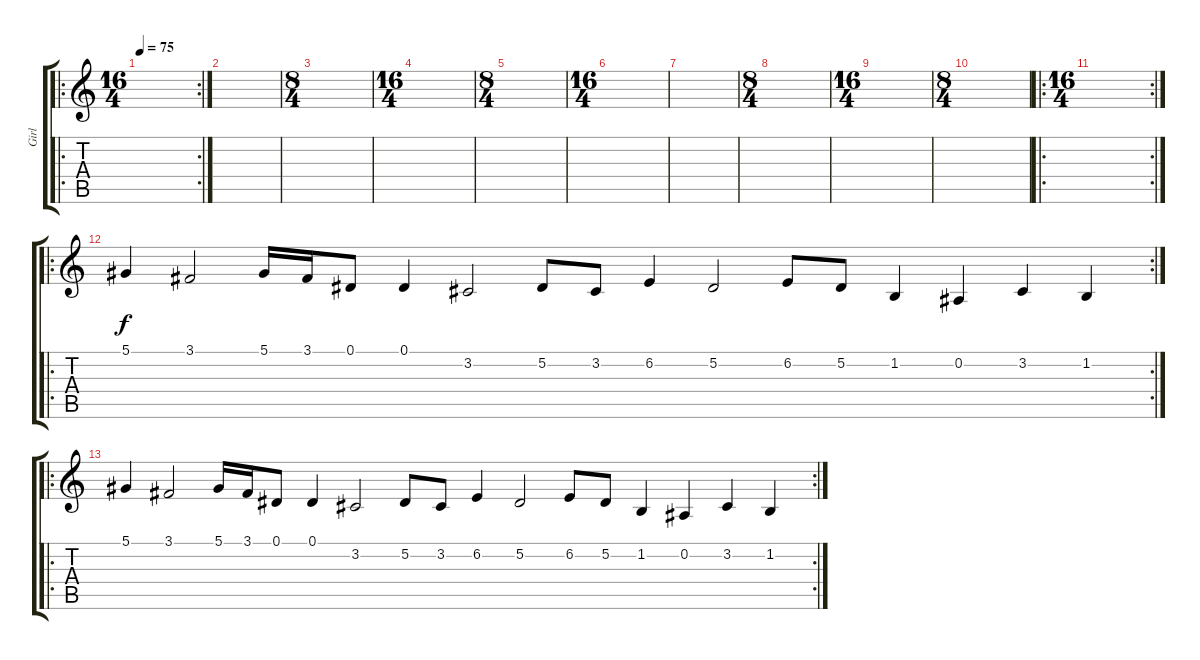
\track ("Girl" "Girl") {instrument synthvoice}
\staff {score tabs}
\tuning (Eb4 Bb3 Gb3 Db3 Ab2 E2) {hide}
\ro
\rc 2
\ts (16 4)
\tempo 75
\clef g2
\ks c
|
|
\ts (8 4)
|
\ts (16 4)
|
\ts (8 4)
|
\ts (16 4)
|
|
\ts (8 4)
|
\ts (16 4)
|
\ts (8 4)
|
\ro
\rc 2
\ts (16 4)
|
\ro
\rc 2
5.1.4 3.1.2 5.1.16 3.1.16 0.1.8 0.1.4 3.2.2 5.2.8 3.2.8 6.2.4 5.2.2 6.2.8 5.2.8 1.2.4 0.2.4 3.2.4 1.2.4 |
\ro
\rc 2
5.1.4 3.1.2 5.1.16 3.1.16 0.1.8 0.1.4 3.2.2 5.2.8 3.2.8 6.2.4 5.2.2 6.2.8 5.2.8 1.2.4 0.2.4 3.2.4 1.2.4
